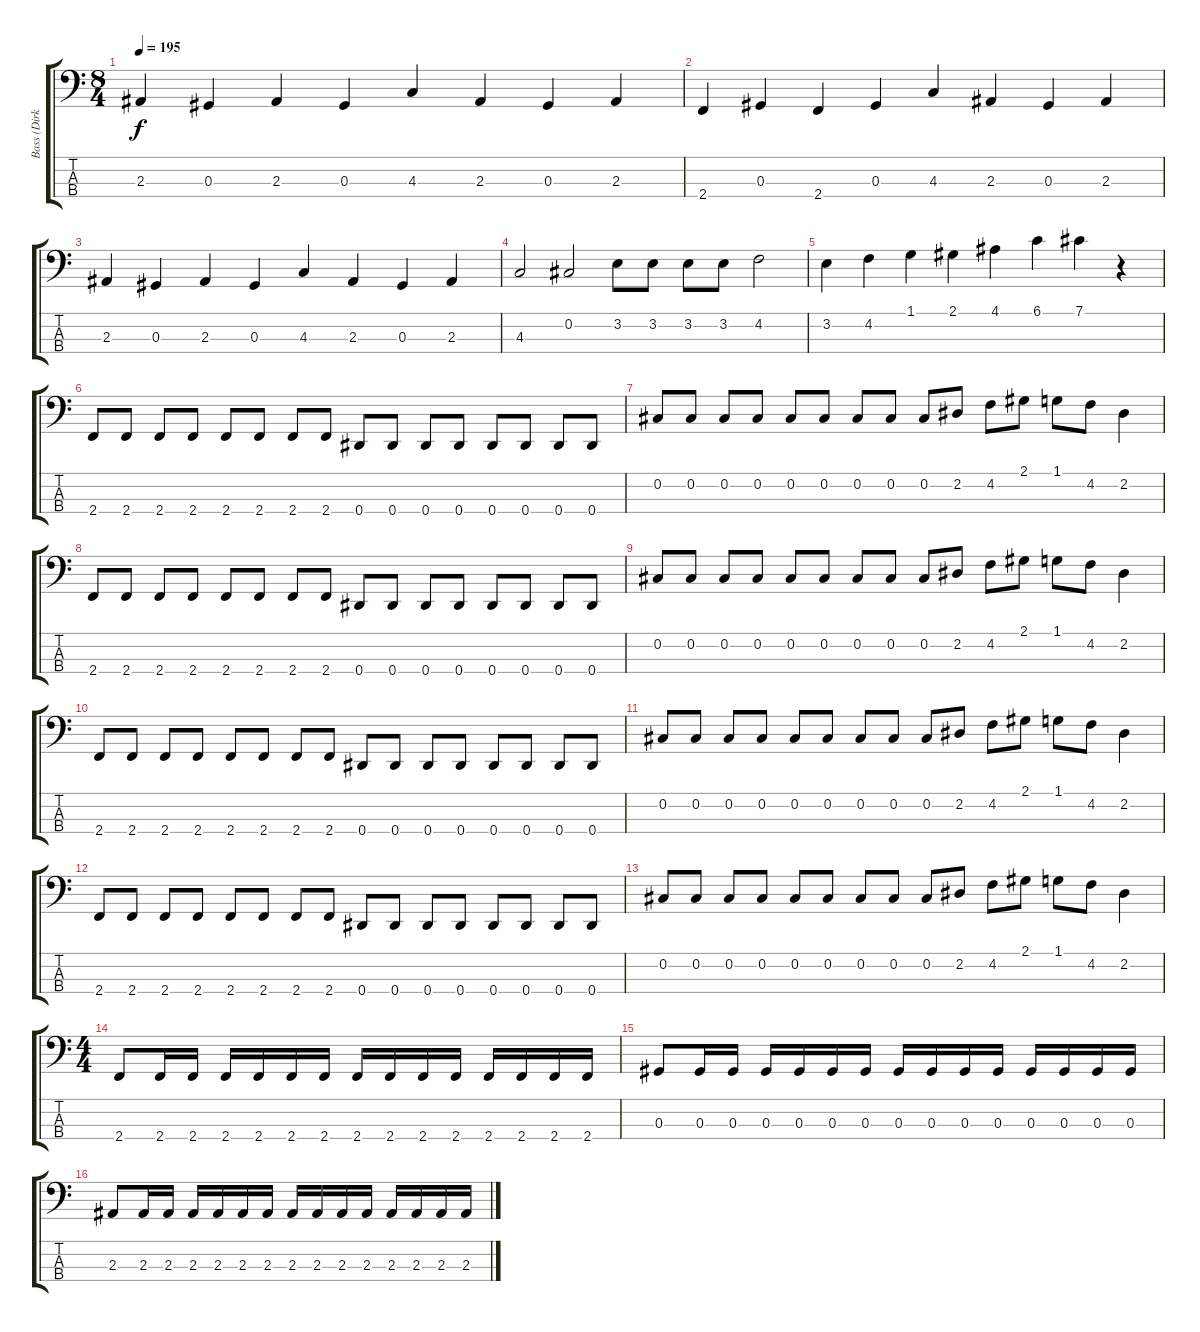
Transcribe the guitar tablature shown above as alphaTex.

\track ("Bass (Dirk)" "Bass (Dirk") {instrument electricbasspick}
\staff {score tabs}
\tuning (Gb2 Db2 Ab1 Eb1) {hide}
\ts (8 4)
\tempo 195
\clef f4
\ks c
2.3.4{dy f} 0.3.4 2.3.4 0.3.4 4.3.4 2.3.4 0.3.4 2.3.4 |
2.4.4 0.3.4 2.4.4 0.3.4 4.3.4 2.3.4 0.3.4 2.3.4 |
2.3.4 0.3.4 2.3.4 0.3.4 4.3.4 2.3.4 0.3.4 2.3.4 |
4.3.2 0.2.2 3.2.8 3.2.8 3.2.8 3.2.8 4.2.2 |
3.2.4 4.2.4 1.1.4 2.1.4 4.1.4 6.1.4 7.1.4 r.4 |
2.4.8 2.4.8 2.4.8 2.4.8 2.4.8 2.4.8 2.4.8 2.4.8 0.4.8 0.4.8 0.4.8 0.4.8 0.4.8 0.4.8 0.4.8 0.4.8 |
0.2.8 0.2.8 0.2.8 0.2.8 0.2.8 0.2.8 0.2.8 0.2.8 0.2.8 2.2.8 4.2.8 2.1.8 1.1.8 4.2.8 2.2.4 |
2.4.8 2.4.8 2.4.8 2.4.8 2.4.8 2.4.8 2.4.8 2.4.8 0.4.8 0.4.8 0.4.8 0.4.8 0.4.8 0.4.8 0.4.8 0.4.8 |
0.2.8 0.2.8 0.2.8 0.2.8 0.2.8 0.2.8 0.2.8 0.2.8 0.2.8 2.2.8 4.2.8 2.1.8 1.1.8 4.2.8 2.2.4 |
2.4.8 2.4.8 2.4.8 2.4.8 2.4.8 2.4.8 2.4.8 2.4.8 0.4.8 0.4.8 0.4.8 0.4.8 0.4.8 0.4.8 0.4.8 0.4.8 |
0.2.8 0.2.8 0.2.8 0.2.8 0.2.8 0.2.8 0.2.8 0.2.8 0.2.8 2.2.8 4.2.8 2.1.8 1.1.8 4.2.8 2.2.4 |
2.4.8 2.4.8 2.4.8 2.4.8 2.4.8 2.4.8 2.4.8 2.4.8 0.4.8 0.4.8 0.4.8 0.4.8 0.4.8 0.4.8 0.4.8 0.4.8 |
0.2.8 0.2.8 0.2.8 0.2.8 0.2.8 0.2.8 0.2.8 0.2.8 0.2.8 2.2.8 4.2.8 2.1.8 1.1.8 4.2.8 2.2.4 |
\ts (4 4)
2.4.8 2.4.16 2.4.16 2.4.16 2.4.16 2.4.16 2.4.16 2.4.16 2.4.16 2.4.16 2.4.16 2.4.16 2.4.16 2.4.16 2.4.16 |
0.3.8 0.3.16 0.3.16 0.3.16 0.3.16 0.3.16 0.3.16 0.3.16 0.3.16 0.3.16 0.3.16 0.3.16 0.3.16 0.3.16 0.3.16 |
2.3.8 2.3.16 2.3.16 2.3.16 2.3.16 2.3.16 2.3.16 2.3.16 2.3.16 2.3.16 2.3.16 2.3.16 2.3.16 2.3.16 2.3.16
